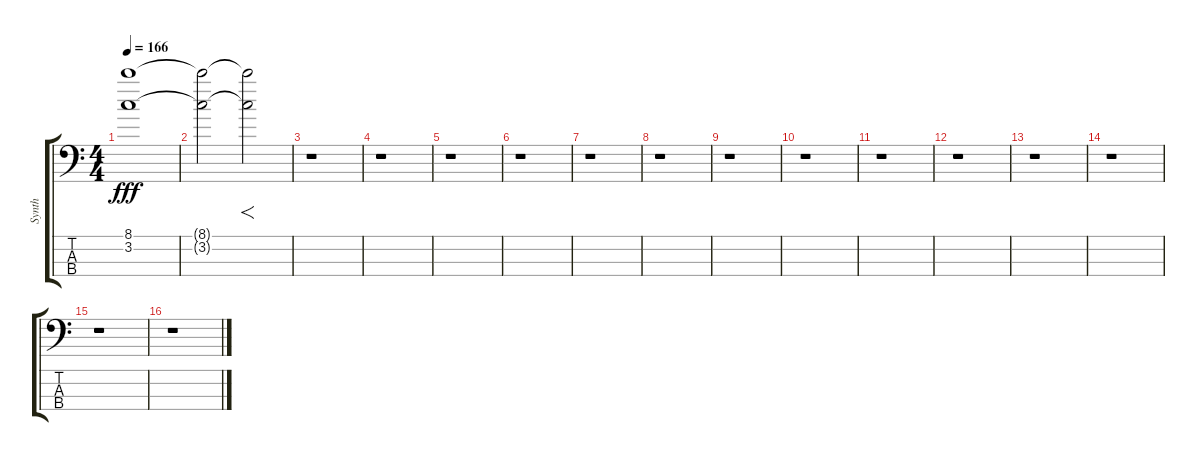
\track ("Synth" "Synth") {instrument synthstrings1}
\staff {score tabs}
\tuning (E5 A4 D4 G3) {hide}
\ts (4 4)
\tempo 166
\clef f4
\ks c
(8.1 3.2).1{dy fff} |
(8.1{t} 3.2{t}).2 (8.1{t} 3.2{t}).2{f} |
r.1 |
r.1 |
r.1 |
r.1 |
r.1 |
r.1 |
r.1 |
r.1 |
r.1 |
r.1 |
r.1 |
r.1 |
r.1 |
r.1
